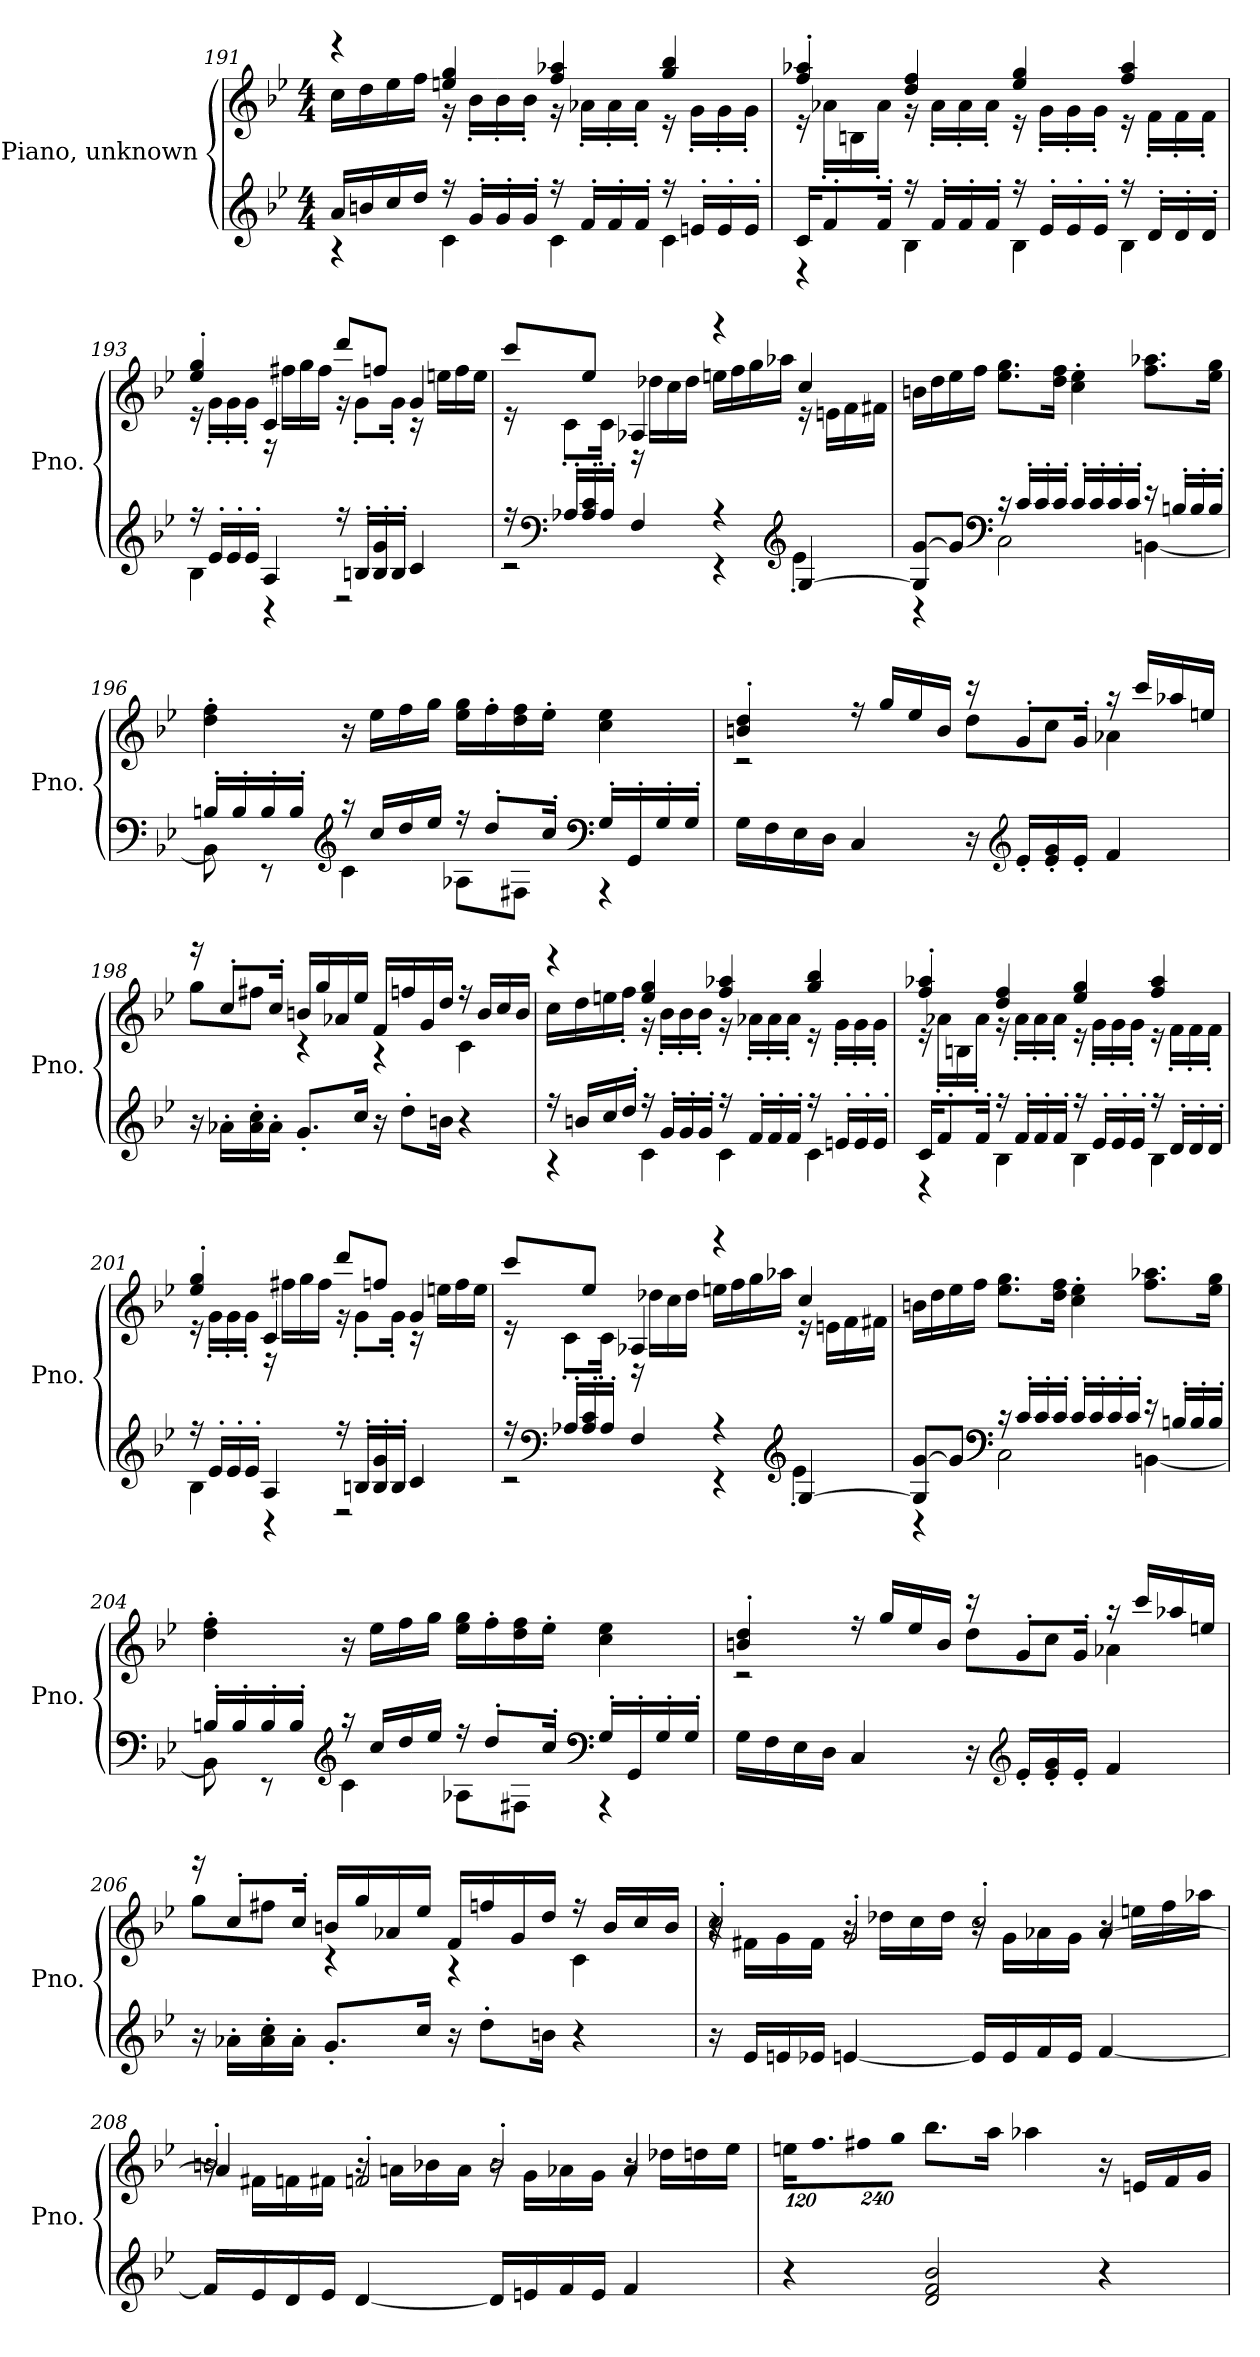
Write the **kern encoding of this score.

**kern	**kern
*part1	*part1
*staff2	*staff1
*I"Piano, unknown	*
*I'Pno.	*
!!LO:LB:g=z
*clefG2	*clefG2
*k[b-e-]	*k[b-e-]
*M4/4	*M4/4
=191	=191
*^	*^
16a/LL	4r	4r	16cc\LL
16bn/	.	.	16dd\
16cc/	.	.	16ee-\
16dd/JJ	.	.	16ff\JJ
16r	4c\	4een/ 4gg/	16r
16g'/LL	.	.	16b-'\LL
16g'/	.	.	16b-'\
16g'/JJ	.	.	16b-'\JJ
16r	4c\	4ff/ 4aa-X/	16r
16f'/LL	.	.	16a-X'\LL
16f'/	.	.	16a-'\
16f'/JJ	.	.	16a-'\JJ
16r	4c\	4gg/ 4bb-/	16r
16en'/LL	.	.	16g'\LL
16e'/	.	.	16g'\
16e'/JJ	.	.	16g'\JJ
=192	=192	=192	=192
16c/KL	4r	4ff/' 4aa-X/'	16r
8f'/	.	.	16a-X'\LL
.	.	.	16Bn\
16f'/Jk	.	.	16a-'\JJ
16r	4B-\	4dd/ 4ff/	16r
16f'/LL	.	.	16a-'\LL
16f'/	.	.	16a-'\
16f'/JJ	.	.	16a-'\JJ
16r	4B-\	4ee-/ 4gg/	16r
16e-'/LL	.	.	16g'\LL
16e-'/	.	.	16g'\
16e-'/JJ	.	.	16g'\JJ
16r	4B-\	4ff/ 4aa-/	16r
16d'/LL	.	.	16f'\LL
16d'/	.	.	16f'\
16d'/JJ	.	.	16f'\JJ
!!LO:PB:g=z	!!
=193	=193	=193	=193
16r	4B-\	4ee-/' 4gg/'	16r
16e-'/LL	.	.	16g'\LL
16e-'/	.	.	16g'\
16e-'/JJ	.	.	16g'\JJ
4A/	4r	4c/	16r
.	.	.	16ff#X\LL
.	.	.	16gg\
.	.	.	16ff#\JJ
16r	2r	8ddd/L	16r
16Bn'/LL	.	.	8g'\L
16B/' 16g/'	.	8ffn/J	.
16B'/JJ	.	.	16g'\Jk
4c/	.	4g/	16r
.	.	.	16een\LL
.	.	.	16ff\
.	.	.	16ee\JJ
=194	=194	=194	=194
16r	2r	8ccc/L	16r
*clefF4	*	*	*
16A-X'/LL	.	.	8c'\L
16A-/' 16c/'	.	8ee-/J	.
16A-'/JJ	.	.	16c'\Jk
4F/	.	4A-X/	16r
.	.	.	16dd-X\LL
.	.	.	16cc\
.	.	.	16dd-\JJ
4r	4r	4r	16een\LL
.	.	.	16ff\
.	.	.	16gg\
.	.	.	16aa-X\JJ
*clefG2	*	*	*
[4G/	4e-'\	4cc/	16r
.	.	.	16en\LL
.	.	.	16f\
.	.	.	16f#X\JJ
*	*	*v	*v
!!LO:LB:g=z
=195	=195	=195
8G/] [8g/L	4r	16bn\LL
.	.	16dd\
8g/J]	.	16ee-\
.	.	16ff\JJ
*clefF4	*	*
16r	2C\	8.ee-\ 8.gg\L
16c'/LL	.	.
16c'/	.	.
16c'/JJ	.	16dd\ 16ff\Jk
16c'/LL	.	4cc\' 4ee-\'
16c'/	.	.
16c'/	.	.
16c'/JJ	.	.
16r	[4BBn\	8.ff\ 8.aa-X\L
16Bn'/LL	.	.
16B'/	.	.
16B'/JJ	.	16ee-\ 16gg\Jk
=196	=196	=196
16Bn'/LL	8BB\]	4dd\' 4ff\'
16B'/	.	.
16B'/	8r	.
16B'/JJ	.	.
*clefG2	*	*
16r	4c\	16r
16cc/LL	.	16ee-\LL
16dd/	.	16ff\
16ee-/JJ	.	16gg\JJ
16r	8A-X\L	16ee-\ 16gg\LL
8dd'/L	.	16ff'\
.	8F#X\J	16dd\ 16ff\
16cc'/Jk	.	16ee-'\JJ
*clefF4	*	*
16G'/LL	4r	4cc\ 4ee-\
16GG'/	.	.
16G'/	.	.
16G'/JJ	.	.
*v	*v	*
!!LO:LB:g=z
=197	=197
*	*^
16G\LL	4bn/' 4dd/'	2r
16F\	.	.
16E-\	.	.
16D\JJ	.	.
4C/	16r	.
.	16gg/LL	.
.	16ee-/	.
.	16b/JJ	.
16r	16r	8dd\L
*clefG2	*	*
16e-'/LL	8g'/L	.
16e-/' 16g/'	.	8cc\J
16e-'/JJ	16g'/Jk	.
4f/	16r	4a-X\
.	16ccc/LL	.
.	16aa-X/	.
.	16een/JJ	.
=198	=198	=198
16r	16r	8gg\L
16a-X'\LL	8cc'/L	.
16a-\' 16cc\'	.	8ff#X\J
16a-'\JJ	16cc'/Jk	.
8.g'/L	16bn/LL	4r
.	16gg/	.
.	16a-X/	.
16cc/Jk	16ee-/JJ	.
16r	16f/LL	4r
8dd'\L	16ffn/	.
.	16g/	.
16bn\Jk	16dd/JJ	.
4r	16r	4c\
.	16b/LL	.
.	16cc/	.
.	16b/JJ	.
!!LO:LB:g=z	!!
=199	=199	=199
*^	*	*
16r	4r	4r	16cc\LL
16bn/LL	.	.	16dd\
16cc/	.	.	16een\
16dd'/JJ	.	.	16ff'\JJ
16r	4c\	4ee/ 4gg/	16r
16g'/LL	.	.	16b-'\LL
16g'/	.	.	16b-'\
16g'/JJ	.	.	16b-'\JJ
16r	4c\	4ff/ 4aa-X/	16r
16f'/LL	.	.	16a-X'\LL
16f'/	.	.	16a-'\
16f'/JJ	.	.	16a-'\JJ
16r	4c\	4gg/ 4bb-/	16r
16en'/LL	.	.	16g'\LL
16e'/	.	.	16g'\
16e'/JJ	.	.	16g'\JJ
=200	=200	=200	=200
16c/KL	4r	4ff/' 4aa-X/'	16r
8f'/	.	.	16a-X'\LL
.	.	.	16Bn\
16f'/Jk	.	.	16a-'\JJ
16r	4B-\	4dd/ 4ff/	16r
16f'/LL	.	.	16a-'\LL
16f'/	.	.	16a-'\
16f'/JJ	.	.	16a-'\JJ
16r	4B-\	4ee-/ 4gg/	16r
16e-'/LL	.	.	16g'\LL
16e-'/	.	.	16g'\
16e-'/JJ	.	.	16g'\JJ
16r	4B-\	4ff/ 4aa-/	16r
16d'/LL	.	.	16f'\LL
16d'/	.	.	16f'\
16d'/JJ	.	.	16f'\JJ
!!LO:LB:g=z	!!
=201	=201	=201	=201
16r	4B-\	4ee-/' 4gg/'	16r
16e-'/LL	.	.	16g'\LL
16e-'/	.	.	16g'\
16e-'/JJ	.	.	16g'\JJ
4A/	4r	4c/	16r
.	.	.	16ff#X\LL
.	.	.	16gg\
.	.	.	16ff#\JJ
16r	2r	8ddd/L	16r
16Bn'/LL	.	.	8g'\L
16B/' 16g/'	.	8ffn/J	.
16B'/JJ	.	.	16g'\Jk
4c/	.	4g/	16r
.	.	.	16een\LL
.	.	.	16ff\
.	.	.	16ee\JJ
=202	=202	=202	=202
16r	2r	8ccc/L	16r
*clefF4	*	*	*
16A-X'/LL	.	.	8c'\L
16A-/' 16c/'	.	8ee-/J	.
16A-'/JJ	.	.	16c'\Jk
4F/	.	4A-X/	16r
.	.	.	16dd-X\LL
.	.	.	16cc\
.	.	.	16dd-\JJ
4r	4r	4r	16een\LL
.	.	.	16ff\
.	.	.	16gg\
.	.	.	16aa-X\JJ
*clefG2	*	*	*
[4G/	4e-'\	4cc/	16r
.	.	.	16en\LL
.	.	.	16f\
.	.	.	16f#X\JJ
*	*	*v	*v
!!LO:LB:g=z
=203	=203	=203
8G/] [8g/L	4r	16bn\LL
.	.	16dd\
8g/J]	.	16ee-\
.	.	16ff\JJ
*clefF4	*	*
16r	2C\	8.ee-\ 8.gg\L
16c'/LL	.	.
16c'/	.	.
16c'/JJ	.	16dd\ 16ff\Jk
16c'/LL	.	4cc\' 4ee-\'
16c'/	.	.
16c'/	.	.
16c'/JJ	.	.
16r	[4BBn\	8.ff\ 8.aa-X\L
16Bn'/LL	.	.
16B'/	.	.
16B'/JJ	.	16ee-\ 16gg\Jk
=204	=204	=204
16Bn'/LL	8BB\]	4dd\' 4ff\'
16B'/	.	.
16B'/	8r	.
16B'/JJ	.	.
*clefG2	*	*
16r	4c\	16r
16cc/LL	.	16ee-\LL
16dd/	.	16ff\
16ee-/JJ	.	16gg\JJ
16r	8A-X\L	16ee-\ 16gg\LL
8dd'/L	.	16ff'\
.	8F#X\J	16dd\ 16ff\
16cc'/Jk	.	16ee-'\JJ
*clefF4	*	*
16G'/LL	4r	4cc\ 4ee-\
16GG'/	.	.
16G'/	.	.
16G'/JJ	.	.
*v	*v	*
!!LO:PB:g=z
=205	=205
*	*^
16G\LL	4bn/' 4dd/'	2r
16F\	.	.
16E-\	.	.
16D\JJ	.	.
4C/	16r	.
.	16gg/LL	.
.	16ee-/	.
.	16b/JJ	.
16r	16r	8dd\L
*clefG2	*	*
16e-'/LL	8g'/L	.
16e-/' 16g/'	.	8cc\J
16e-'/JJ	16g'/Jk	.
4f/	16r	4a-X\
.	16ccc/LL	.
.	16aa-X/	.
.	16een/JJ	.
=206	=206	=206
16r	16r	8gg\L
16a-X'\LL	8cc'/L	.
16a-\' 16cc\'	.	8ff#X\J
16a-'\JJ	16cc'/Jk	.
8.g'/L	16bn/LL	4r
.	16gg/	.
.	16a-X/	.
16cc/Jk	16ee-/JJ	.
16r	16f/LL	4r
8dd'\L	16ffn/	.
.	16g/	.
16bn\Jk	16dd/JJ	.
4r	16r	4c\
.	16b/LL	.
.	16cc/	.
.	16b/JJ	.
!!LO:LB:g=z
=207	=207	=207
*	*	*^
16r	2cc'/	16r	4r
16e-/LL	.	16f#X\LL	.
16en/	.	16g\	.
16e-X/JJ	.	16f#\JJ	.
[4en/	.	16r	2g'/
.	.	16dd-X\LL	.
.	.	16cc\	.
.	.	16dd-\JJ	.
16e/LL]	2cc'/	16r	.
16e/	.	16g\LL	.
16f/	.	16a-X\	.
16e/JJ	.	16g\JJ	.
[4f/	.	16r	[4a-/
.	.	16een\LL	.
.	.	16ff\	.
.	.	16aa-X\JJ	.
=208	=208	=208	=208
16f/LL]	2bn'/	16r	4a-/]
16e-/	.	16f#X\LL	.
16d/	.	16fn\	.
16e-/JJ	.	16f#X\JJ	.
[4d/	.	16r	2fn'/
.	.	16an\LL	.
.	.	16b-X\	.
.	.	16a\JJ	.
16d/LL]	2b-'/	16r	.
16en/	.	16g\LL	.
16f/	.	16a-X\	.
16e/JJ	.	16g\JJ	.
4f/	.	16r	4a-/
.	.	16dd-X\LL	.
.	.	16ddn\	.
.	.	16ee-\JJ	.
*	*v	*v	*v
!!LO:LB:g=z
=209	=209
*	*Xbrackettup
*	*^
!	!LO:N:vis=32.	!
*	*v	*v
4r	1920%103een\LLL
!	!LO:N:vis=32.
.	1920%103ff\J
!	!LO:N:vis=16
.	1920%137ff#X\
!	!LO:N:vis=16
.	1920%137gg\JJ
2d/ 2f/ 2b-/	8.bb-\L
.	16aa\Jk
.	4aa-X\
4r	16r
.	16en/LL
.	16f/
.	16g/JJ
=	=
*-	*-
